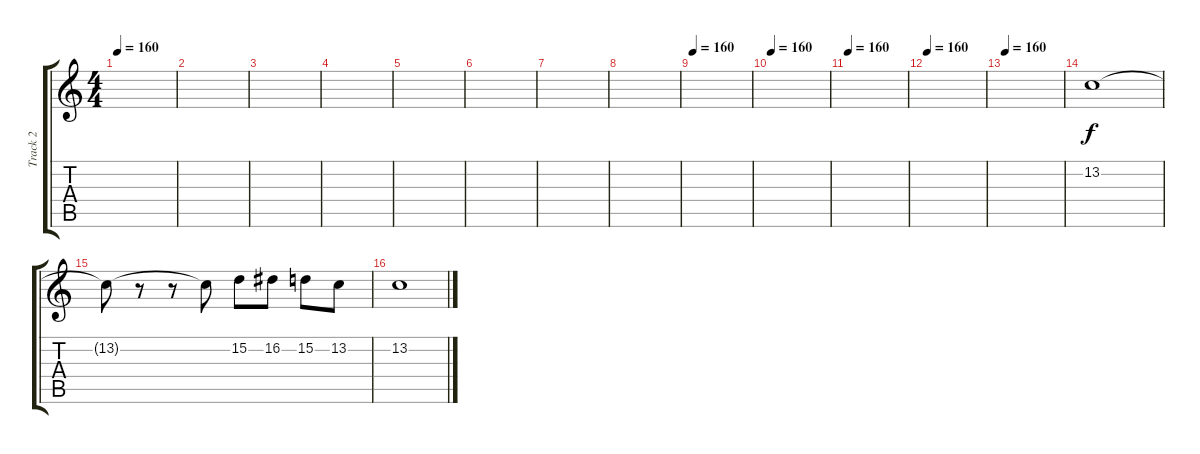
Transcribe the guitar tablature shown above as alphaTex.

\track ("Track 2" "Track 2") {instrument bagpipe}
\staff {score tabs}
\tuning (E4 B3 G3 D3 A2 E2) {hide}
\ts (4 4)
\tempo 160
\clef g2
\ks c
|
|
|
|
|
|
|
|
\tempo 160
|
\tempo 160
|
\tempo 160
|
\tempo 160
|
\tempo 160
|
13.2.1 |
13.2{t}.8 r.8 r.8 13.2{t}.8 15.2.8 16.2.8 15.2.8 13.2.8 |
13.2.1
